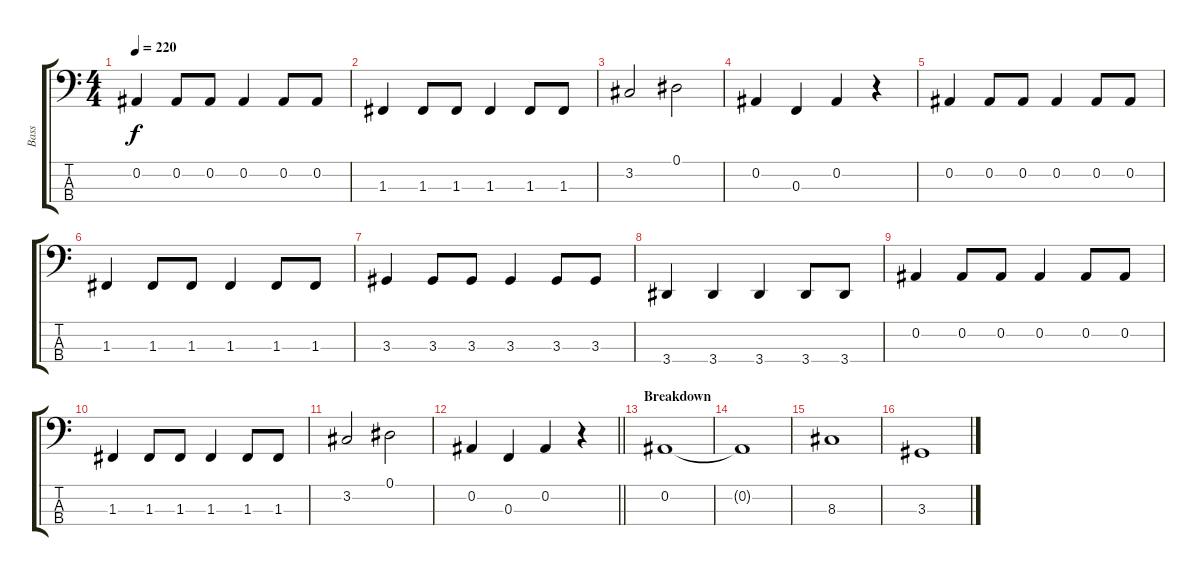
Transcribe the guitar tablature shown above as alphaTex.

\track ("Bass" "Bass") {instrument electricbassfinger}
\staff {score tabs}
\tuning (Eb2 Bb1 F1 C1) {hide}
\ts (4 4)
\tempo 220
\clef f4
\ks c
0.2.4{dy f} 0.2.8 0.2.8 0.2.4 0.2.8 0.2.8 |
1.3.4 1.3.8 1.3.8 1.3.4 1.3.8 1.3.8 |
3.2.2 0.1.2 |
0.2.4 0.3.4 0.2.4 r.4 |
0.2.4 0.2.8 0.2.8 0.2.4 0.2.8 0.2.8 |
1.3.4 1.3.8 1.3.8 1.3.4 1.3.8 1.3.8 |
3.3.4 3.3.8 3.3.8 3.3.4 3.3.8 3.3.8 |
3.4.4 3.4.4 3.4.4 3.4.8 3.4.8 |
0.2.4 0.2.8 0.2.8 0.2.4 0.2.8 0.2.8 |
1.3.4 1.3.8 1.3.8 1.3.4 1.3.8 1.3.8 |
3.2.2 0.1.2 |
\barLineRight lightlight
0.2.4 0.3.4 0.2.4 r.4 |
\section ("" "Breakdown")
0.2.1 |
0.2{t}.1 |
8.3.1 |
3.3.1
